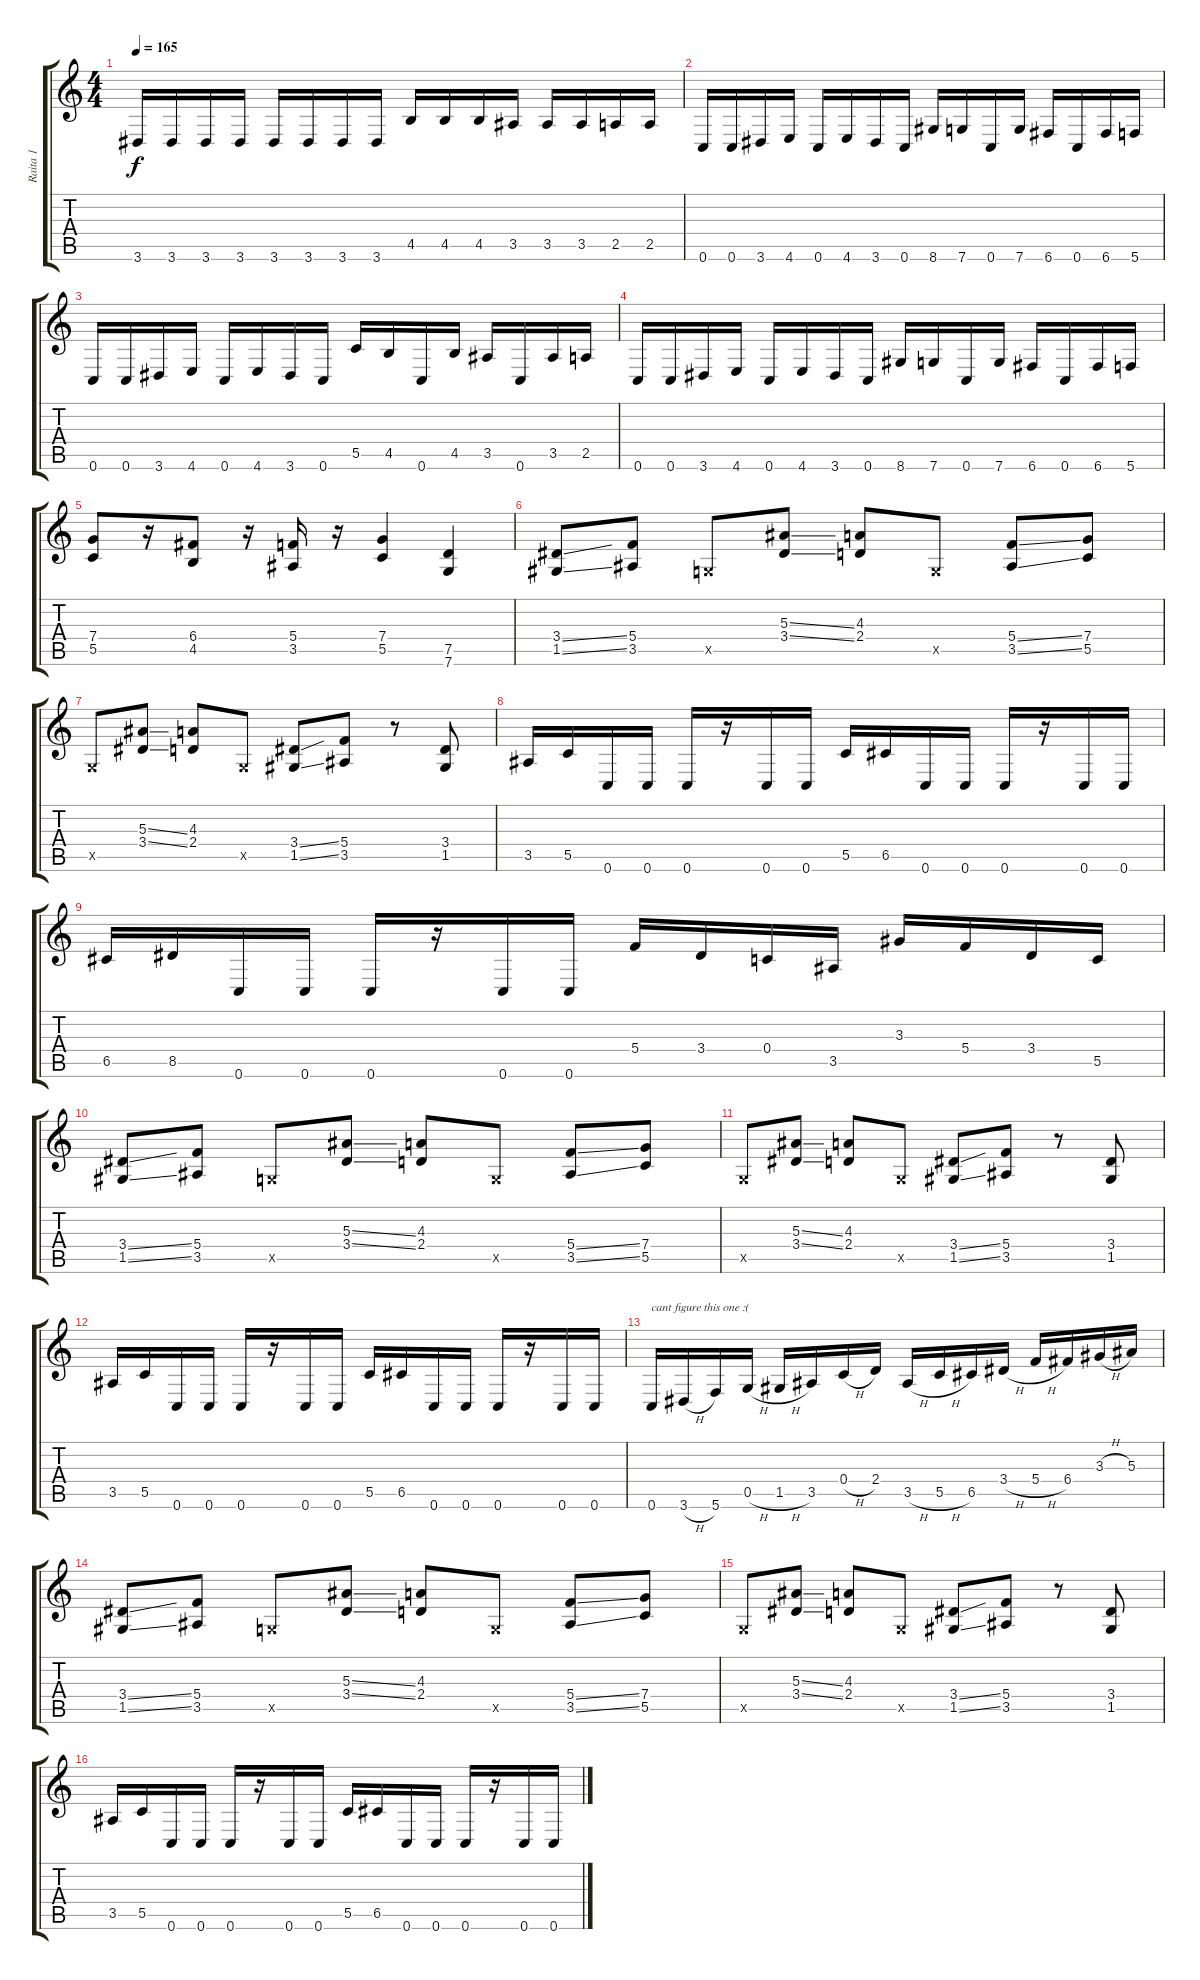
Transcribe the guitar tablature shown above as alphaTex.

\track ("Raita 1" "Raita 1") {instrument distortionguitar}
\staff {score tabs}
\tuning (D4 A3 F3 C3 G2 C2) {hide}
\ts (4 4)
\tempo 165
\clef g2
\ks c
3.6.16{dy f} 3.6.16 3.6.16 3.6.16 3.6.16 3.6.16 3.6.16 3.6.16 4.5.16 4.5.16 4.5.16 3.5.16 3.5.16 3.5.16 2.5.16 2.5.16 |
0.6.16 0.6.16 3.6.16 4.6.16 0.6.16 4.6.16 3.6.16 0.6.16 8.6.16 7.6.16 0.6.16 7.6.16 6.6.16 0.6.16 6.6.16 5.6.16 |
0.6.16 0.6.16 3.6.16 4.6.16 0.6.16 4.6.16 3.6.16 0.6.16 5.5.16 4.5.16 0.6.16 4.5.16 3.5.16 0.6.16 3.5.16 2.5.16 |
0.6.16 0.6.16 3.6.16 4.6.16 0.6.16 4.6.16 3.6.16 0.6.16 8.6.16 7.6.16 0.6.16 7.6.16 6.6.16 0.6.16 6.6.16 5.6.16 |
(7.4 5.5).8 r.16 (6.4 4.5).8 r.16 (5.4 3.5).16 r.16 (7.4 5.5).4 (7.5 7.6).4 |
(3.4{ss} 1.5{ss}).8 (5.4 3.5).8 0.5{x}.8 (5.3{ss} 3.4{ss}).8 (4.3 2.4).8 0.5{x}.8 (5.4{ss} 3.5{ss}).8 (7.4 5.5).8 |
0.5{x}.8 (5.3{ss} 3.4{ss}).8 (4.3 2.4).8 0.5{x}.8 (3.4{ss} 1.5{ss}).8 (5.4 3.5).8 r.8 (3.4 1.5).8 |
3.5.16 5.5.16 0.6.16 0.6.16 0.6.16 r.16 0.6.16 0.6.16 5.5.16 6.5.16 0.6.16 0.6.16 0.6.16 r.16 0.6.16 0.6.16 |
6.5.16 8.5.16 0.6.16 0.6.16 0.6.16 r.16 0.6.16 0.6.16 5.4.16 3.4.16 0.4.16 3.5.16 3.3.16 5.4.16 3.4.16 5.5.16 |
(3.4{ss} 1.5{ss}).8 (5.4 3.5).8 0.5{x}.8 (5.3{ss} 3.4{ss}).8 (4.3 2.4).8 0.5{x}.8 (5.4{ss} 3.5{ss}).8 (7.4 5.5).8 |
0.5{x}.8 (5.3{ss} 3.4{ss}).8 (4.3 2.4).8 0.5{x}.8 (3.4{ss} 1.5{ss}).8 (5.4 3.5).8 r.8 (3.4 1.5).8 |
3.5.16 5.5.16 0.6.16 0.6.16 0.6.16 r.16 0.6.16 0.6.16 5.5.16 6.5.16 0.6.16 0.6.16 0.6.16 r.16 0.6.16 0.6.16 |
0.6.16{txt "cant figure this one :( "} 3.6{h}.16 5.6.16 0.5{h}.16 1.5{h}.16 3.5.16 0.4{h}.16 2.4.16 3.5{h}.16 5.5{h}.16 6.5.16 3.4{h}.16 5.4{h}.16 6.4.16 3.3{h}.16 5.3.16 |
(3.4{ss} 1.5{ss}).8 (5.4 3.5).8 0.5{x}.8 (5.3{ss} 3.4{ss}).8 (4.3 2.4).8 0.5{x}.8 (5.4{ss} 3.5{ss}).8 (7.4 5.5).8 |
0.5{x}.8 (5.3{ss} 3.4{ss}).8 (4.3 2.4).8 0.5{x}.8 (3.4{ss} 1.5{ss}).8 (5.4 3.5).8 r.8 (3.4 1.5).8 |
3.5.16 5.5.16 0.6.16 0.6.16 0.6.16 r.16 0.6.16 0.6.16 5.5.16 6.5.16 0.6.16 0.6.16 0.6.16 r.16 0.6.16 0.6.16
